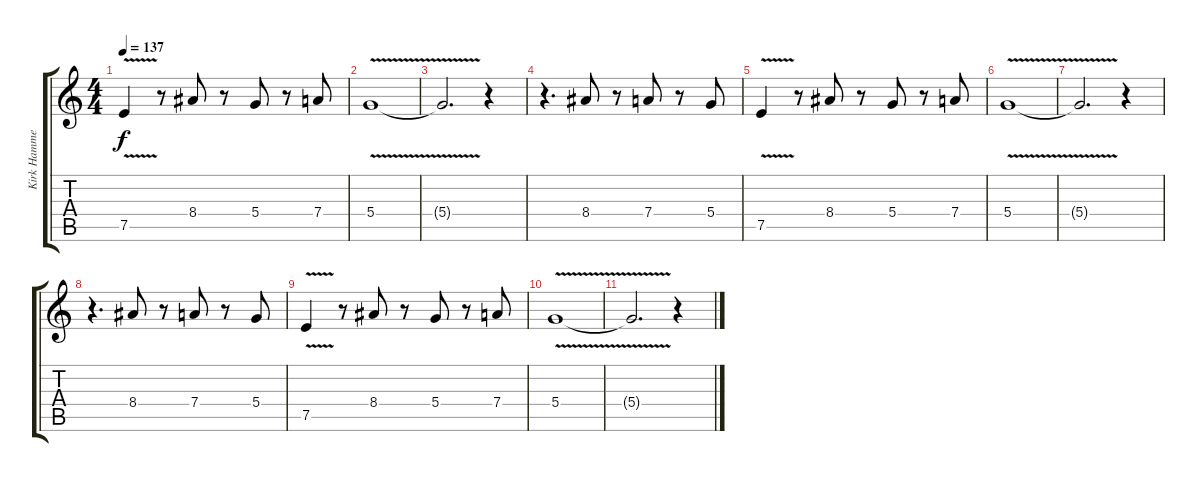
\track ("Kirk Hammett" "Kirk Hamme") {instrument overdrivenguitar}
\staff {score tabs}
\tuning (E4 B3 G3 D3 A2 E2) {hide}
\ts (4 4)
\tempo 137
\clef g2
\ks c
7.5{v}.4{dy f} r.8 8.4.8 r.8 5.4.8 r.8 7.4.8 |
5.4{v}.1 |
5.4{t}.2{d} r.4 |
r.4{d} 8.4.8 r.8 7.4.8 r.8 5.4.8 |
7.5{v}.4 r.8 8.4.8 r.8 5.4.8 r.8 7.4.8 |
5.4{v}.1 |
5.4{t}.2{d} r.4 |
r.4{d} 8.4.8 r.8 7.4.8 r.8 5.4.8 |
7.5{v}.4 r.8 8.4.8 r.8 5.4.8 r.8 7.4.8 |
5.4{v}.1 |
5.4{t}.2{d} r.4
